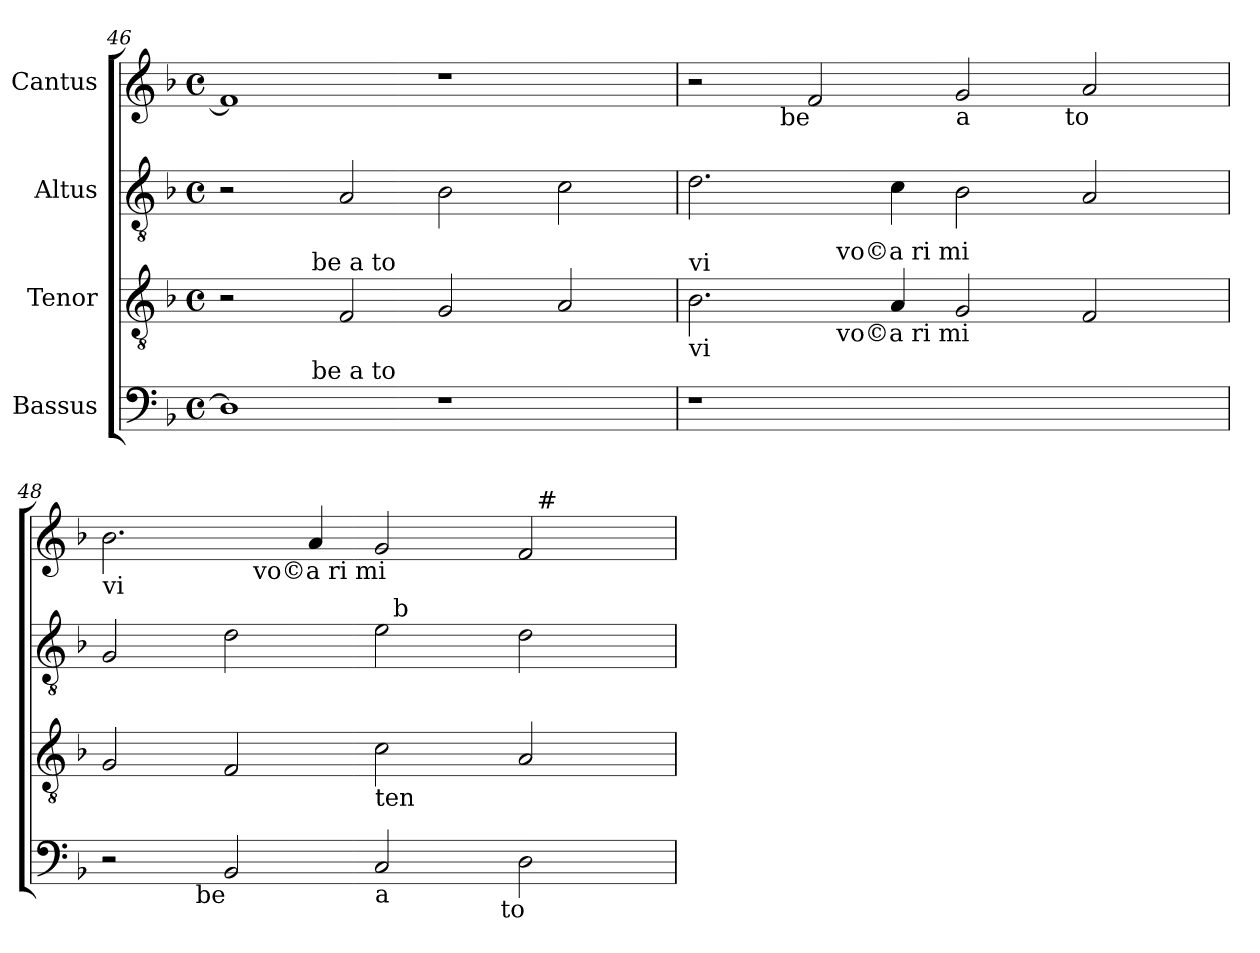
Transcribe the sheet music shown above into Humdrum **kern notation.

**kern	**kern	**kern	**kern
*part4	*part3	*part2	*part1
*staff4	*staff3	*staff2	*staff1
*I"Bassus	*I"Tenor	*I"Altus	*I"Cantus
*clefF4	*clefGv2	*clefGv2	*clefG2
*ITrd7c12	*	*	*
*k[b-]	*k[b-]	*k[b-]	*k[b-]
*F:	*F:	*F:	*F:
*M4/4	*M4/4	*M4/4	*M4/4
*met(c)	*met(c)	*met(c)	*met(c)
=46	=46	=46	=46
*^	*^	*	*
1DD]	4..ryy	2r	4..ryy	2r	1f]
!	!	!	!LO:TX:a:t=be a to	!	!
!	!LO:TX:a:t=be a to	!	!	!	!
.	1ryy	.	1ryy	.	.
.	.	2F/	.	2A/	.
1r	.	2G/	.	2B-\	1r
.	2ryy	.	2ryy	.	.
.	.	2A/	.	2c\	.
.	16ryy	.	16ryy	.	.
!!LO:LB:g=z
=47	=47	=47	=47	=47	=47
!	!	!LO:TX:b:t=vi	!	!	!
!	!	!LO:TX:a:t=vi	!	!	!
*	*	*	*	*	*^
*v	*v	*	*	*	*	*^
1r	2.B-\	2ryy	2.d\	2r	4..ryy	1ryy
!	!	!	!	!	!LO:TX:b:t=be	!
.	.	.	.	.	1ryy	.
.	.	16ryy	.	2f/	.	.
!	!	!LO:TX:b:t=vo©a ri mi	!	!	!	!
!	!	!LO:TX:a:t=vo©a ri mi	!	!	!	!
.	.	1ryy	.	.	.	.
.	4A/	.	4c\	.	.	.
!	!	!	!	!LO:TX:b:t=a	!	!
1ryy	2G/	.	2B-\	2g/	.	4...ryy
.	.	.	.	.	2ryy	.
!	!	!	!	!	!	!LO:TX:b:t=to
.	.	.	.	.	.	2ryy
.	2F/	.	2A/	2a/	.	.
.	.	4..ryy	.	.	.	.
.	.	.	.	.	16ryy	.
.	.	.	.	.	.	32ryy
=48	=48	=48	=48	=48	=48	=48
!	!	!	!	!LO:TX:b:t=vi	!	!
!	!LO:TX:a:t=rarvi©in ten to,	!	!	!	!	!
!	!LO:TX:b:t=rarvi©in	!	!	!	!	!
*^	*	*	*^	*	*	*
*	*^	*v	*v	*	*	*	*	*
2r	4..ryy	1ryy	2G/	2G/	1ryy	2.b-\	2ryy	1ryy
!	!LO:TX:b:t=be	!	!	!	!	!	!	!
.	1ryy	.	.	.	.	.	.	.
2BBB-/	.	.	2F/	2d\	.	.	16ryy	.
!	!	!	!	!	!	!	!LO:TX:b:t=vo©a ri mi	!
.	.	.	.	.	.	.	1ryy	.
.	.	.	.	.	.	4a/	.	.
!	!	!	!LO:TX:b:t=ten	!	!	!	!	!
!LO:TX:b:t=a	!	!	!	!	!	!	!	!
2CC/	.	4...ryy	2c\	2e\	32ryy	2g/	.	2ryy
!	!	!	!	!	!LO:TX:a:t=b	!	!	!
.	.	.	.	.	2ryy	.	.	.
.	2ryy	.	.	.	.	.	.	.
!	!	!LO:TX:b:t=to	!	!	!	!	!	!
.	.	2ryy	.	.	.	.	.	.
2DD\	.	.	2A/	2d\	.	2f/	.	32ryy
!	!	!	!	!	!	!	!	!LO:TX:a:t=#
.	.	.	.	.	4...ryy	.	.	4...ryy
.	.	.	.	.	.	.	4..ryy	.
.	16ryy	.	.	.	.	.	.	.
.	.	32ryy	.	.	.	.	.	.
*	*	*	*	*v	*v	*	*	*
*v	*v	*v	*	*	*v	*v	*v
=	=	=	=
*-	*-	*-	*-
